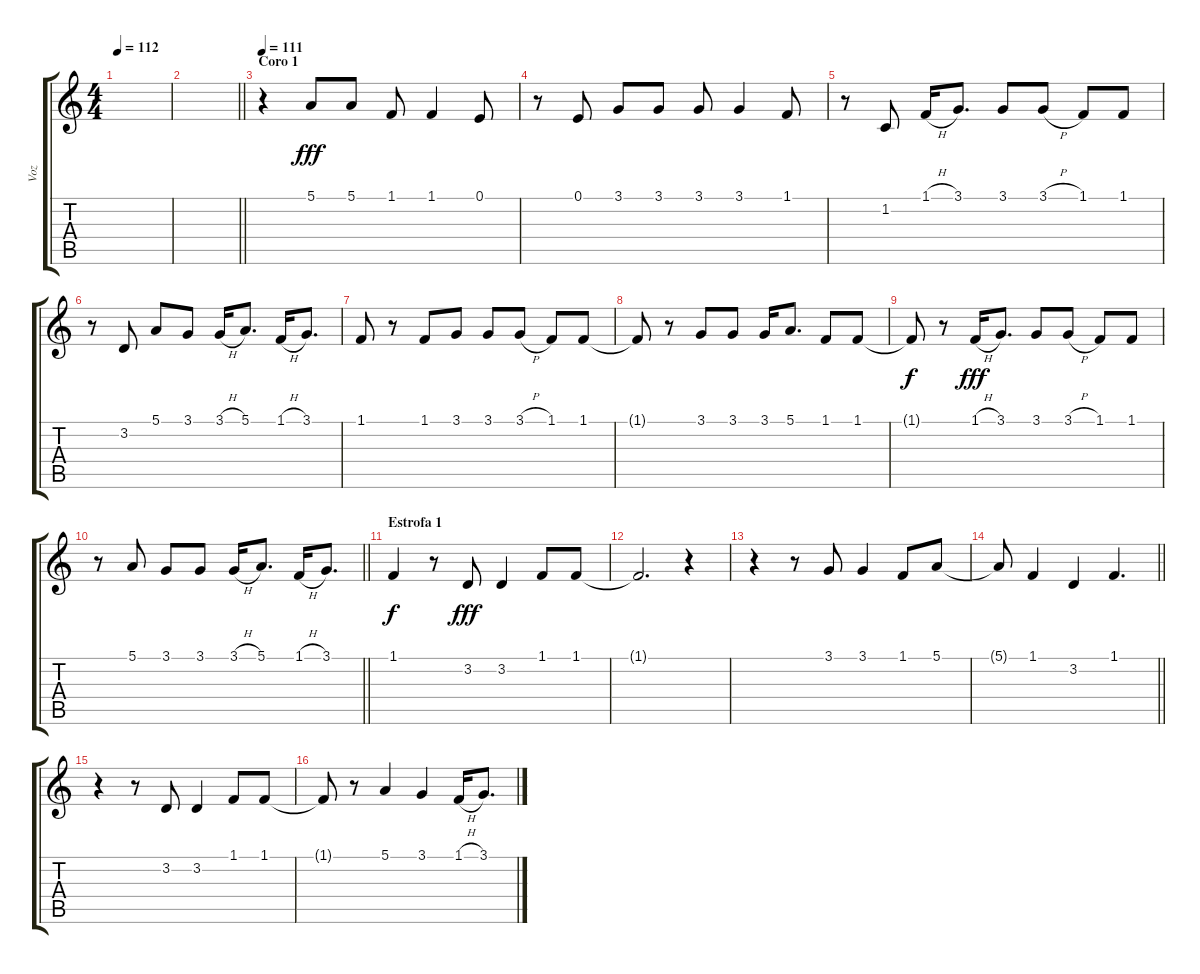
\track ("Voz" "Voz") {instrument stringensemble1}
\staff {score tabs}
\tuning (E4 B3 G3 D3 A2 E2) {hide}
\ts (4 4)
\tempo 112
\clef g2
\ks c
|
\barLineRight lightlight
|
\section ("" "Coro 1")
\tempo 111
r.4{instrument bassoon} 5.1.8{dy fff} 5.1.8 1.1.8 1.1.4 0.1.8 |
r.8 0.1.8 3.1.8 3.1.8 3.1.8 3.1.4 1.1.8 |
r.8 1.2.8 1.1{h}.16 3.1.8{d} 3.1.8 3.1{h}.8 1.1.8 1.1.8 |
r.8 3.2.8 5.1.8 3.1.8 3.1{h}.16 5.1.8{d} 1.1{h}.16 3.1.8{d} |
1.1.8 r.8 1.1.8 3.1.8 3.1.8 3.1{h}.8 1.1.8 1.1.8 |
1.1{t}.8 r.8 3.1.8 3.1.8 3.1.16 5.1.8{d} 1.1.8 1.1.8 |
1.1{t}.8{dy f} r.8 1.1{h}.16{dy fff} 3.1.8{d} 3.1.8 3.1{h}.8 1.1.8 1.1.8 |
\barLineRight lightlight
r.8 5.1.8 3.1.8 3.1.8 3.1{h}.16 5.1.8{d} 1.1{h}.16 3.1.8{d} |
\section ("" "Estrofa 1")
1.1.4{dy f} r.8 3.2.8{dy fff} 3.2.4 1.1.8 1.1.8 |
1.1{t}.2{d} r.4 |
r.4 r.8 3.1.8 3.1.4 1.1.8 5.1.8 |
\barLineRight lightlight
5.1{t}.8 1.1.4 3.2.4 1.1.4{d} |
r.4 r.8 3.2.8 3.2.4 1.1.8 1.1.8 |
1.1{t}.8 r.8 5.1.4 3.1.4 1.1{h}.16 3.1.8{d}
